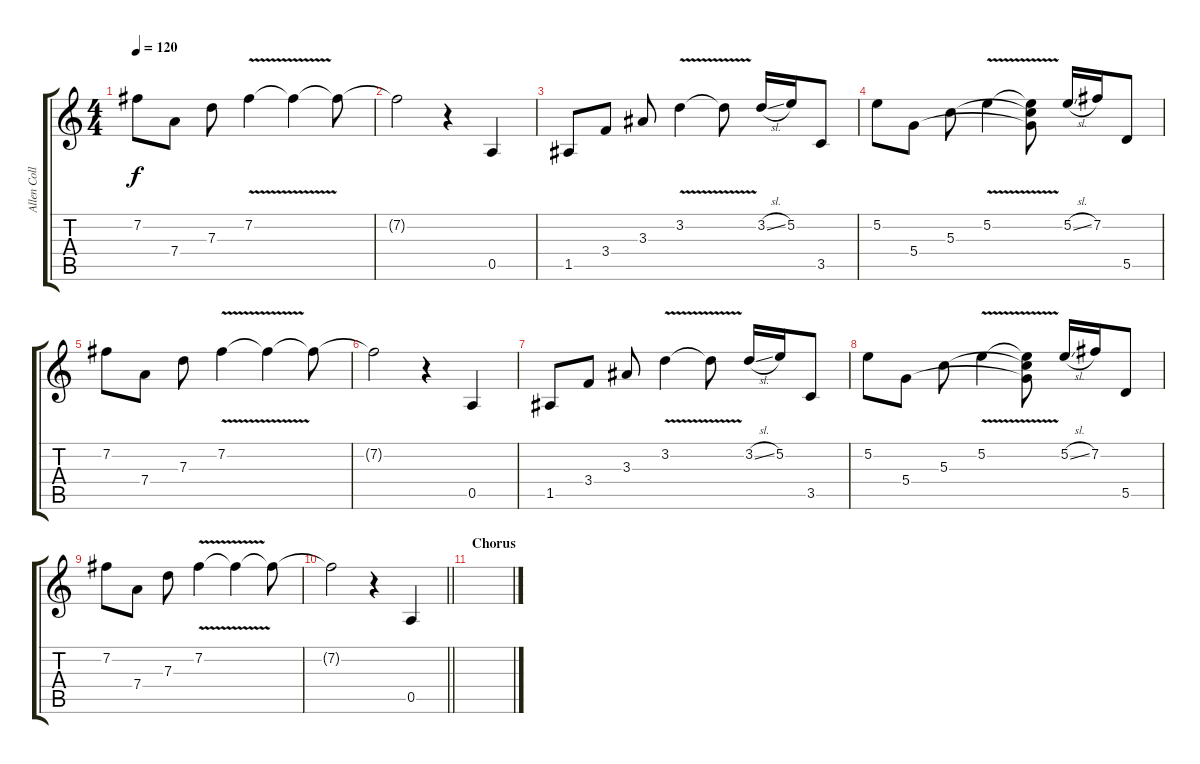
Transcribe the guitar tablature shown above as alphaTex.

\track ("Allen Collins (Rhythm Guitar II)" "Allen Coll") {instrument distortionguitar}
\staff {score tabs}
\tuning (E4 B3 G3 D3 A2 E2) {hide}
\ts (4 4)
\tempo 120
\clef g2
\ks c
7.2.8{dy f} 7.4.8 7.3.8 7.2{v}.4 7.2{t}.4 7.2{t}.8 |
7.2{t}.2 r.4 0.5.4 |
1.5.8 3.4.8 3.3.8 3.2{v}.4 3.2{t}.8 3.2{sl}.16 5.2.16 3.5.8 |
5.2.8 5.4.8 5.3.8 5.2{v}.4 (5.2{t} 5.3{t} 5.4{t}).8 5.2{sl}.16 7.2.16 5.5.8 |
7.2.8 7.4.8 7.3.8 7.2{v}.4 7.2{t}.4 7.2{t}.8 |
7.2{t}.2 r.4 0.5.4 |
1.5.8 3.4.8 3.3.8 3.2{v}.4 3.2{t}.8 3.2{sl}.16 5.2.16 3.5.8 |
5.2.8 5.4.8 5.3.8 5.2{v}.4 (5.2{t} 5.3{t} 5.4{t}).8 5.2{sl}.16 7.2.16 5.5.8 |
7.2.8 7.4.8 7.3.8 7.2{v}.4 7.2{t}.4 7.2{t}.8 |
\barLineRight lightlight
7.2{t}.2 r.4 0.5.4 |
\section ("" "Chorus")
